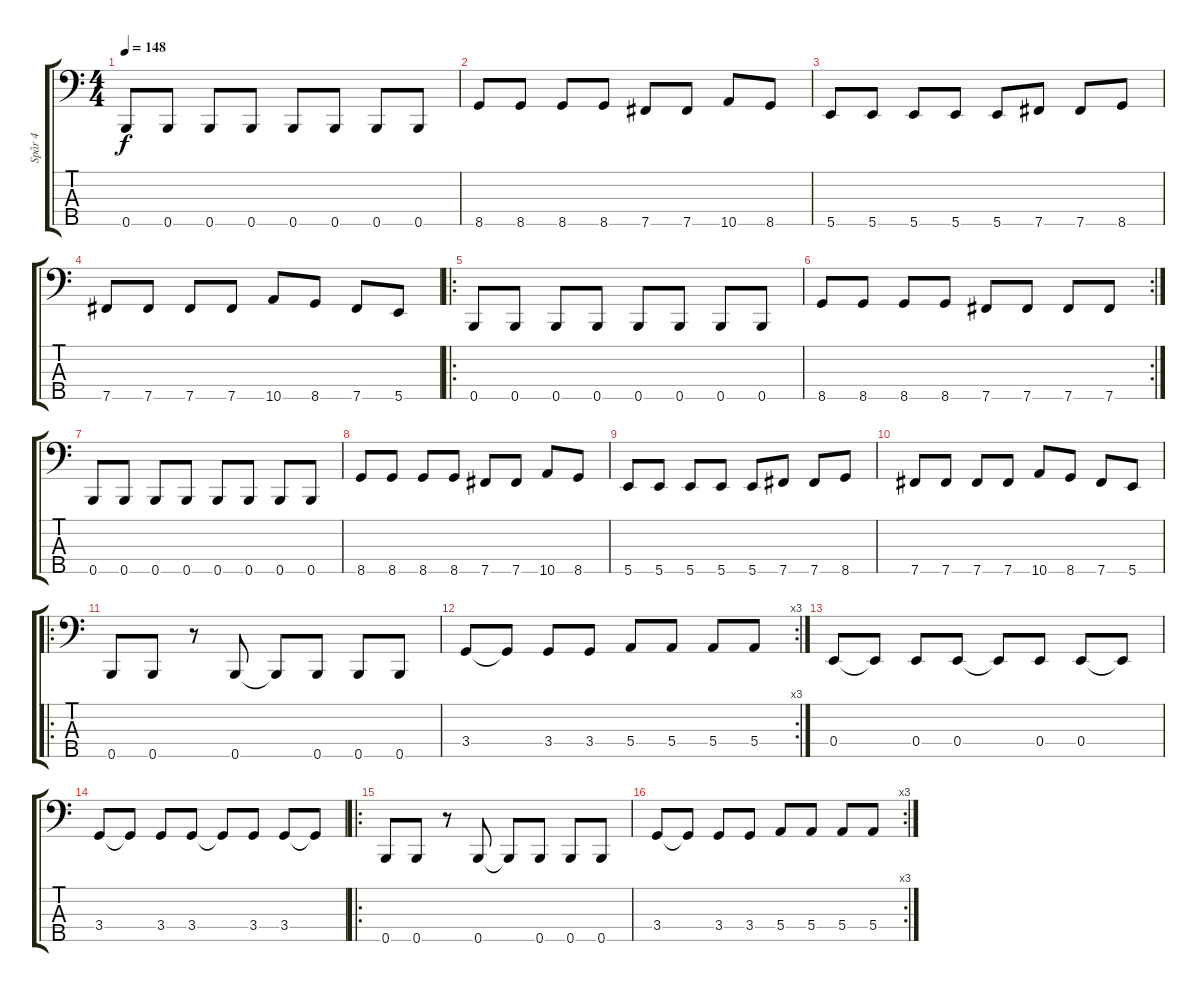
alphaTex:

\track ("Spår 4" "Spår 4") {instrument electricbasspick}
\staff {score tabs}
\tuning (G2 D2 A1 E1 B0) {hide}
\ts (4 4)
\tempo 148
\clef f4
\ks c
0.5.8{dy f} 0.5.8 0.5.8 0.5.8 0.5.8 0.5.8 0.5.8 0.5.8 |
8.5.8 8.5.8 8.5.8 8.5.8 7.5.8 7.5.8 10.5.8 8.5.8 |
5.5.8 5.5.8 5.5.8 5.5.8 5.5.8 7.5.8 7.5.8 8.5.8 |
7.5.8 7.5.8 7.5.8 7.5.8 10.5.8 8.5.8 7.5.8 5.5.8 |
\ro
0.5.8 0.5.8 0.5.8 0.5.8 0.5.8 0.5.8 0.5.8 0.5.8 |
\rc 2
8.5.8 8.5.8 8.5.8 8.5.8 7.5.8 7.5.8 7.5.8 7.5.8 |
0.5.8 0.5.8 0.5.8 0.5.8 0.5.8 0.5.8 0.5.8 0.5.8 |
8.5.8 8.5.8 8.5.8 8.5.8 7.5.8 7.5.8 10.5.8 8.5.8 |
5.5.8 5.5.8 5.5.8 5.5.8 5.5.8 7.5.8 7.5.8 8.5.8 |
7.5.8 7.5.8 7.5.8 7.5.8 10.5.8 8.5.8 7.5.8 5.5.8 |
\ro
0.5.8 0.5.8 r.8 0.5.8 0.5{t}.8 0.5.8 0.5.8 0.5.8 |
\rc 3
3.4.8 3.4{t}.8 3.4.8 3.4.8 5.4.8 5.4.8 5.4.8 5.4.8 |
0.4.8 0.4{t}.8 0.4.8 0.4.8 0.4{t}.8 0.4.8 0.4.8 0.4{t}.8 |
3.4.8 3.4{t}.8 3.4.8 3.4.8 3.4{t}.8 3.4.8 3.4.8 3.4{t}.8 |
\ro
0.5.8 0.5.8 r.8 0.5.8 0.5{t}.8 0.5.8 0.5.8 0.5.8 |
\rc 3
3.4.8 3.4{t}.8 3.4.8 3.4.8 5.4.8 5.4.8 5.4.8 5.4.8
